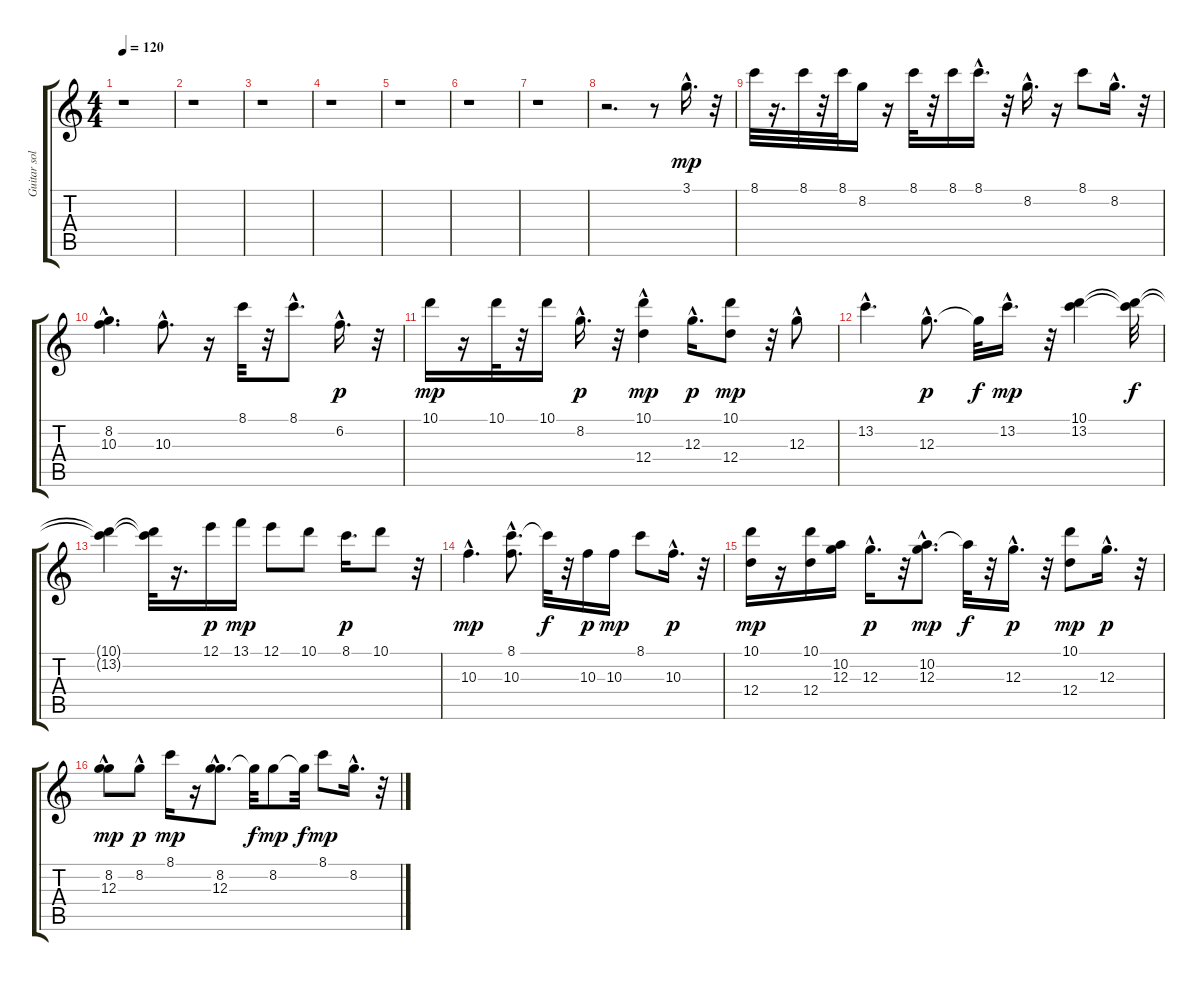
\track ("Guitar solo" "Guitar sol") {instrument distortionguitar}
\staff {score tabs}
\tuning (E4 B3 G3 D3 A2 E2) {hide}
\ts (4 4)
\tempo 120
\clef g2
\ks c
r.1{dy f} |
r.1 |
r.1 |
r.1 |
r.1 |
r.1 |
r.1 |
r.2{d} r.8 3.1{hac}.16{d dy mp} r.32 |
8.1.32 r.16{d} 8.1.32 r.32 8.1.32 8.2.16 r.16 8.1.32 r.32 8.1.16 8.1{hac}.16{d} r.32 8.2{hac}.16{d} r.16 8.1.8 8.2{hac}.16{d} r.32 |
(8.2{hac} 10.3).4{d} 10.3{hac}.8{d} r.16 8.1.32 r.32 8.1{hac}.8{d} 6.2{hac}.16{d dy p} r.32 |
10.1.16{dy mp} r.16 10.1.32 r.32 10.1.16 8.2{hac}.16{d dy p} r.32 (10.1 12.4{hac}).4{dy mp} 12.3{hac}.16{d dy p} (10.1 12.4).8{dy mp} r.32 12.3{hac}.8 |
13.2{hac}.4{d} 12.3{hac}.8{d dy p} 12.3{t}.32{dy f} 13.2{hac}.16{d dy mp} r.32 (10.1 13.2).4 (10.1{t} 13.2{t}).32{dy f} |
(10.1{t} 13.2{t}).4 (10.1{t} 13.2{t}).32 r.16{d} 12.1.16{dy p} 13.1.16{dy mp} 12.1.8 10.1.8 8.1.16{d dy p} 10.1.8 r.32 |
10.3{hac}.4{d dy mp} (8.1{hac} 10.3{hac}).8{d} 8.1{t}.32{dy f} r.32 10.3.16{dy p} 10.3.16{dy mp} 8.1.8 10.3{hac}.16{d dy p} r.32 |
(10.1 12.4).16{dy mp} r.16 (10.1 12.4).16 (10.2 12.3).16 12.3{hac}.16{d dy p} r.32 (10.2{hac} 12.3{hac}).8{d dy mp} 10.2{t}.32{dy f} r.32 12.3{hac}.16{d dy p} r.32 (10.1 12.4).8{dy mp} 12.3{hac}.16{d dy p} r.32 |
(8.2{hac} 12.3).8{dy mp} 8.2{hac}.8{dy p} 8.1.16{dy mp} r.16 (8.2{hac} 12.3{hac}).8{d} 12.3{t}.32{dy f} 8.2.8{dy mp} 8.2{t}.32{dy f} 8.1.8{dy mp} 8.2{hac}.16{d} r.32
